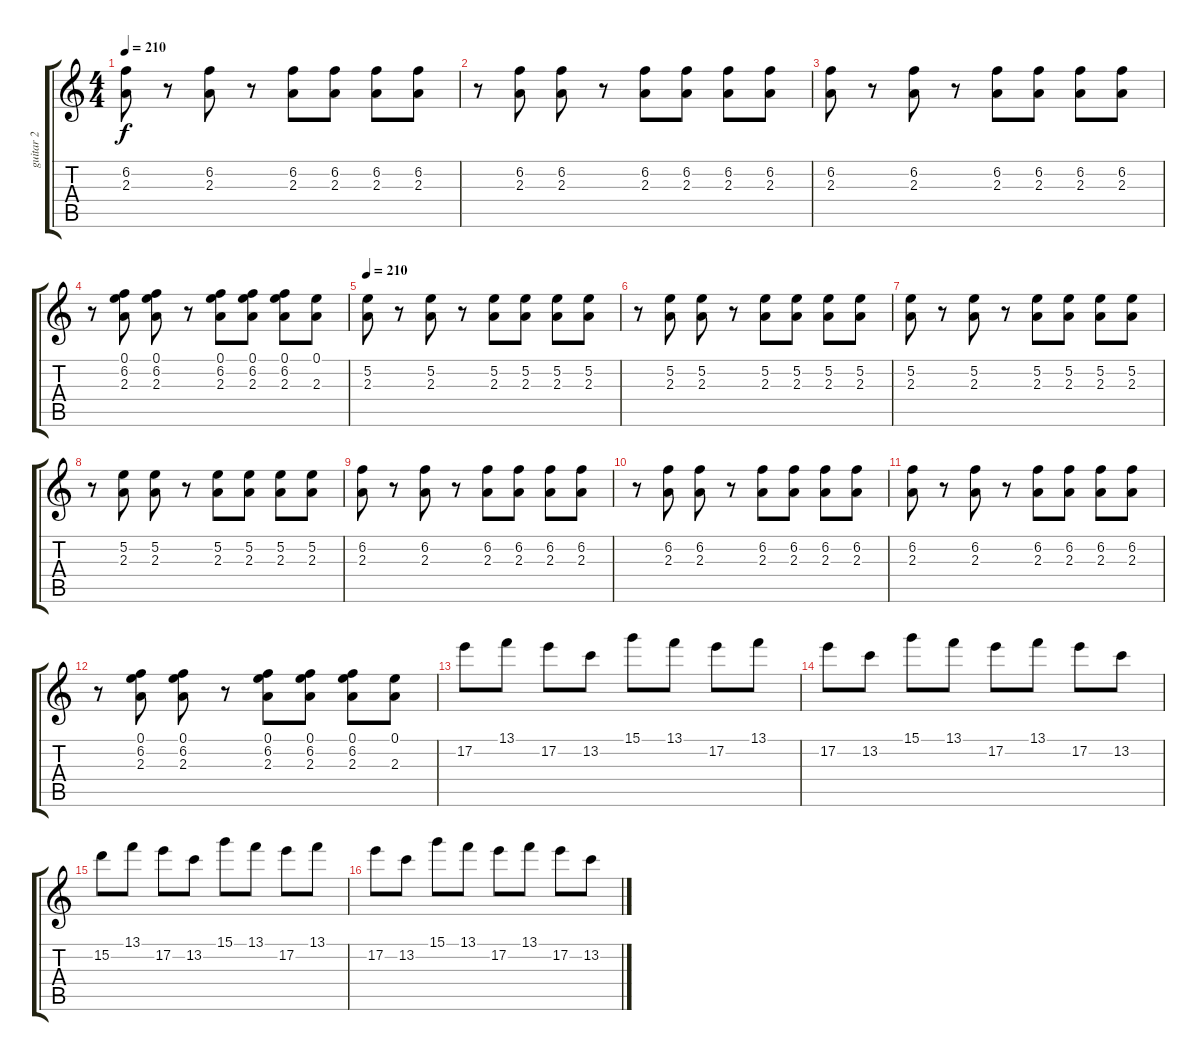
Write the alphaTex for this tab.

\track ("guitar 2" "guitar 2") {instrument distortionguitar}
\staff {score tabs}
\tuning (E4 B3 G3 D3 A2 D2) {hide}
\ts (4 4)
\tempo 210
\clef g2
\ks c
(6.2 2.3).8{dy f} r.8 (6.2 2.3).8 r.8 (6.2 2.3).8 (6.2 2.3).8 (6.2 2.3).8 (6.2 2.3).8 |
r.8 (6.2 2.3).8 (6.2 2.3).8 r.8 (6.2 2.3).8 (6.2 2.3).8 (6.2 2.3).8 (6.2 2.3).8 |
(6.2 2.3).8 r.8 (6.2 2.3).8 r.8 (6.2 2.3).8 (6.2 2.3).8 (6.2 2.3).8 (6.2 2.3).8 |
r.8 (0.1 6.2 2.3).8 (0.1 6.2 2.3).8 r.8 (0.1 6.2 2.3).8 (0.1 6.2 2.3).8 (0.1 6.2 2.3).8 (0.1 2.3).8 |
\tempo 210
(5.2 2.3).8 r.8 (5.2 2.3).8 r.8 (5.2 2.3).8 (5.2 2.3).8 (5.2 2.3).8 (5.2 2.3).8 |
r.8 (5.2 2.3).8 (5.2 2.3).8 r.8 (5.2 2.3).8 (5.2 2.3).8 (5.2 2.3).8 (5.2 2.3).8 |
(5.2 2.3).8 r.8 (5.2 2.3).8 r.8 (5.2 2.3).8 (5.2 2.3).8 (5.2 2.3).8 (5.2 2.3).8 |
r.8 (5.2 2.3).8 (5.2 2.3).8 r.8 (5.2 2.3).8 (5.2 2.3).8 (5.2 2.3).8 (5.2 2.3).8 |
(6.2 2.3).8 r.8 (6.2 2.3).8 r.8 (6.2 2.3).8 (6.2 2.3).8 (6.2 2.3).8 (6.2 2.3).8 |
r.8 (6.2 2.3).8 (6.2 2.3).8 r.8 (6.2 2.3).8 (6.2 2.3).8 (6.2 2.3).8 (6.2 2.3).8 |
(6.2 2.3).8 r.8 (6.2 2.3).8 r.8 (6.2 2.3).8 (6.2 2.3).8 (6.2 2.3).8 (6.2 2.3).8 |
r.8 (0.1 6.2 2.3).8 (0.1 6.2 2.3).8 r.8 (0.1 6.2 2.3).8 (0.1 6.2 2.3).8 (0.1 6.2 2.3).8 (0.1 2.3).8 |
17.2.8{volume 16} 13.1.8 17.2.8 13.2.8 15.1.8 13.1.8 17.2.8 13.1.8 |
17.2.8 13.2.8 15.1.8 13.1.8 17.2.8 13.1.8 17.2.8 13.2.8 |
15.2.8 13.1.8 17.2.8 13.2.8 15.1.8 13.1.8 17.2.8 13.1.8 |
17.2.8 13.2.8 15.1.8 13.1.8 17.2.8 13.1.8 17.2.8 13.2.8
